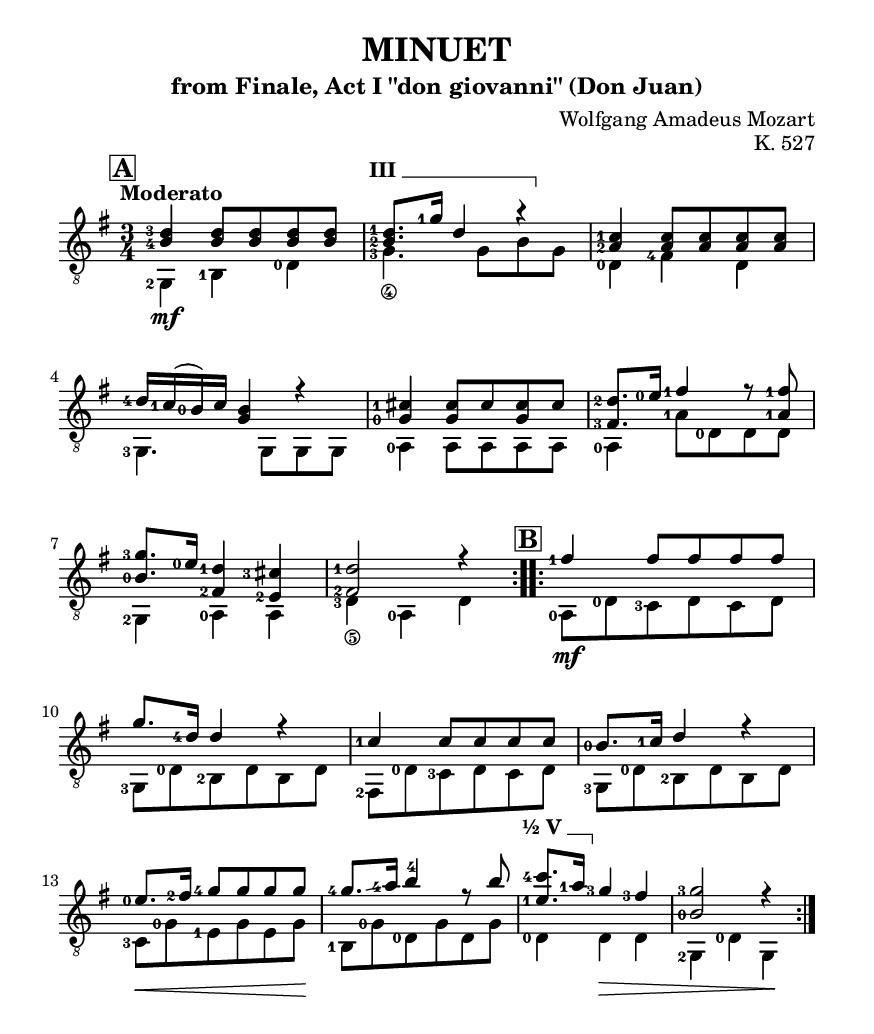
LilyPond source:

\version "2.24.4"

\version "2.24.4"

barre = #(define-music-function (txt notes) (string? ly:music?) #{
  \once \override TextSpanner.bound-details.left.text = \markup { \bold \upright \concat { #txt " " } }
  \once \override TextSpanner.bound-details.right.text = \markup { \draw-line #'(0 . -1) }
  \once \override TextSpanner.style = #'line                       % Estilo de linha
  \once \override TextSpanner.staff-padding = #1.5                 % Distância da pauta (padrão: 1.0)
  \once \override TextSpanner.bound-details.left.padding = #-1.5   % Espaço antes do texto
  \once \override TextSpanner.bound-details.right.padding = #-1.5  % Espaço após o texto

  <>^\startTextSpan #notes \stopTextSpan
#})


#(set-global-staff-size 18)

\paper {
  #(set-paper-size "a5")
  top-margin = 10\mm
  bottom-margin = 10\mm
  left-margin = 10\mm
  right-margin = 10\mm
  system-system-spacing = #'((basic-distance . 18))
}

global = {
  \key g \major
  \time 3/4
  \tempo "Moderato"
}

\header {
  title = "MINUET"
  subtitle = "from Finale, Act I \"don giovanni\" (Don Juan)"
  composer = "Wolfgang Amadeus Mozart"
  opus = "K. 527"
}

soprano = \relative {
  \mark \default 
  \set fingeringOrientations = #'(left)
  \repeat volta 2 {
    <b-4 d-3>4 <b d>8 <b d> <b d> <b d>
    \barre "III" { <b-2 d-1>8. <g'-1>16 d4 r }
    <a-2 c-1>4 <a c>8 <a c> <a c> <a c>
    <d-4>16 <c-1> (<b-0>) c <g b>4 r4
    <g-0 cis-1>4 <g cis>8 cis <g cis> cis
    <fis,-3 d'-2>8. <e'-0>16 <fis-1>4 r8 <a,-1 fis'-1>
    <b-0 g'-3>8. <e-0>16 <fis,-2 d'-1>4 <e-2 cis'-3>4
    <fis-2 d'-1>2 r4
  }
  \mark \default
  \repeat volta 2 {
    <fis'-1>4 fis8 fis fis fis
    g8. <d-4>16 d4 r
    <c-1>4 c8 c c c
    <b-0>8. <c-1>16  d4 r
    <e-0>8. \hide\< <fis-2>16 <g-4>8 g \! g g
    <g-4>8. \glissando <a-4>16 <b>4 -4 r8 b
    \barre "½ V" { <e,-1 c'-4>8. <a-1>16 }  <g-3>4 <fis-3> \hide\>
    <b,-0 g'-3>2 r4 \!
  }
}

alto = \relative {
  \set fingeringOrientations = #'(left)
  \repeat volta 2 {
    <g,-2>4 \mf <b-1> <d-0>
    <g-3_\4>4. g8\hide_\4 b\hide_\3 g\hide_\4
    <d-0>4 <fis-4> d
    <g,-3>4. g8 g g
    <a-0>4 a8 a a a
    <a-0>4 <a'-1>8 <d,-0> d d
    <g,-2>4 <a-0> a
    <d-3_\5>4 <a-0> d \hide_\5
  }
  \repeat volta 2 {
    <a-0>8 \mf <d-0> <c-3> d c d
    <g,-3>8 <d'-0> <b-2> d b d
    <fis,-2>8 <d'-0> <c-3> d c d
    <g,-3>8 <d'-0> <b-2> d b d
    <c-3>8 \< <g'-0> <e-1> g e g \!
    <b,-1>8 <g'-0> <d-0> g d g
    <d-0>4 d \> d
    <g,-2>4 <d'-0> g, \!
  }
}

\score {
  %\unfoldRepeats
  \new StaffGroup <<
    \new Staff <<
      \set fingeringOrientations = #'(left)
      \set Staff.midiInstrument = #"acoustic guitar (nylon)"
      \set Score.rehearsalMarkFormatter = #format-mark-box-alphabet
      \global
      \clef "treble_8"
      \new Voice = "soprano" { \voiceOne \soprano }
      \new Voice = "alto" { \voiceTwo \alto }
    >>
  >>
  \layout {
    indent = 0
  }
  \midi {
    \tempo 4 = 112
  }
}
